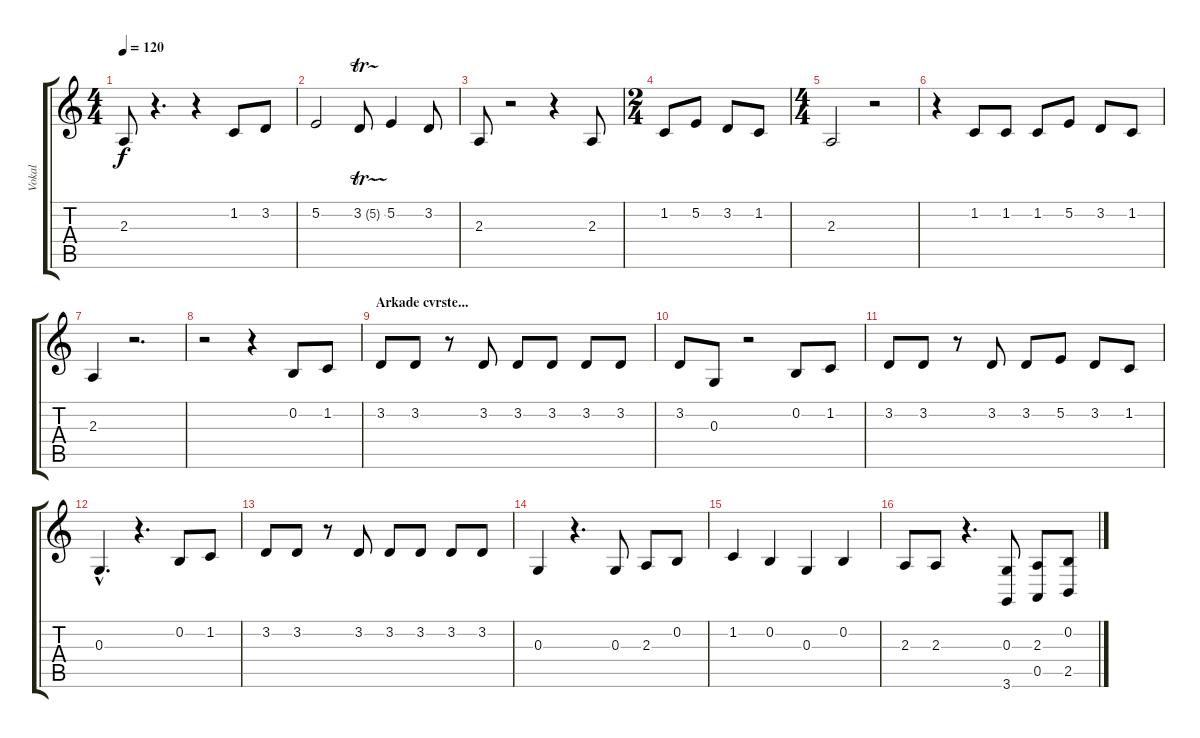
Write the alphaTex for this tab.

\track ("Vokal" "Vokal") {instrument altosax}
\staff {score tabs}
\tuning (E4 B3 G3 D3 A2 E2) {hide}
\ts (4 4)
\tempo 120
\clef g2
\ks c
2.3.8{dy f} r.4{d} r.4 1.2.8 3.2.8 |
5.2.2 3.2{tr (5 32)}.8 5.2.4 3.2.8 |
2.3.8 r.2 r.4 2.3.8 |
\ts (2 4)
1.2.8 5.2.8 3.2.8 1.2.8 |
\ts (4 4)
2.3.2 r.2 |
r.4 1.2.8 1.2.8 1.2.8 5.2.8 3.2.8 1.2.8 |
2.3.4 r.2{d} |
r.2 r.4 0.2.8 1.2.8 |
\section ("" "Arkade cvrste...")
3.2.8 3.2.8 r.8 3.2.8 3.2.8 3.2.8 3.2.8 3.2.8 |
3.2.8 0.3.8 r.2 0.2.8 1.2.8 |
3.2.8 3.2.8 r.8 3.2.8 3.2.8 5.2.8 3.2.8 1.2.8 |
0.3{hac}.4{d} r.4{d} 0.2.8 1.2.8 |
3.2.8 3.2.8 r.8 3.2.8 3.2.8 3.2.8 3.2.8 3.2.8 |
0.3.4 r.4{d} 0.3.8 2.3.8 0.2.8 |
1.2.4 0.2.4 0.3.4 0.2.4 |
2.3.8 2.3.8 r.4{d} (0.3 3.6).8 (2.3 0.5).8 (0.2 2.5).8
